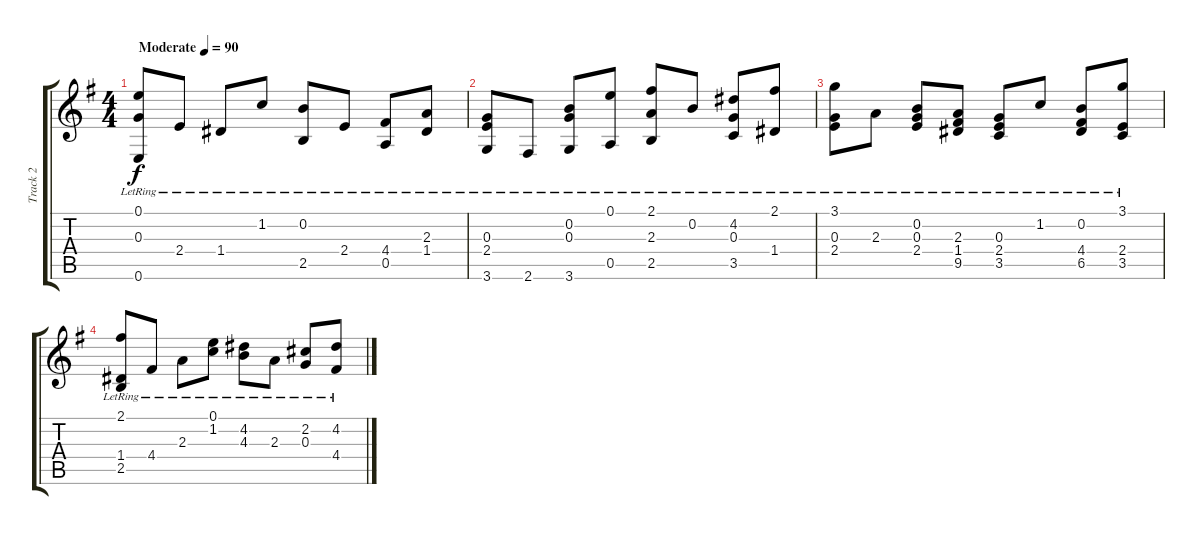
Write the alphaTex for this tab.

\track ("Track 2" "Track 2") {mute instrument acousticguitarnylon}
\staff {score tabs}
\tuning (E4 B3 G3 D3 A2 E2) {hide}
\ts (4 4)
\tempo (90 "Moderate")
\clef g2
\ks eminor
(0.1{lr} 0.3{lr} 0.6{lr}).8{dy f instrument acousticguitarnylon} 2.4{lr}.8 1.4{lr}.8 1.2{lr}.8 (0.2{lr} 2.5{lr}).8 2.4{lr}.8 (4.4{lr} 0.5{lr}).8 (2.3{lr} 1.4{lr}).8 |
(0.3{lr} 2.4{lr} 3.6{lr}).8 2.6{lr}.8 (0.2{lr} 0.3{lr} 3.6{lr}).8 (0.1{lr} 0.5{lr}).8 (2.1{lr} 2.3{lr} 2.5{lr}).8 0.2{lr}.8 (4.2{lr} 0.3{lr} 3.5{lr}).8 (2.1{lr} 1.4{lr}).8 |
(3.1{lr} 0.3{lr} 2.4{lr}).8 2.3{lr}.8 (0.2{lr} 0.3{lr} 2.4{lr}).8 (2.3{lr} 1.4{lr} 9.5{lr}).8 (0.3{lr} 2.4{lr} 3.5{lr}).8 1.2{lr}.8 (0.2{lr} 4.4{lr} 6.5{lr}).8 (3.1{lr} 2.4{lr} 3.5{lr}).8 |
(2.1{lr} 1.4{lr} 2.5{lr}).8 4.4{lr}.8 2.3{lr}.8 (0.1{lr} 1.2{lr}).8 (4.2{lr} 4.3{lr}).8 2.3{lr}.8 (2.2{lr} 0.3{lr}).8 (4.2{lr} 4.4{lr}).8
